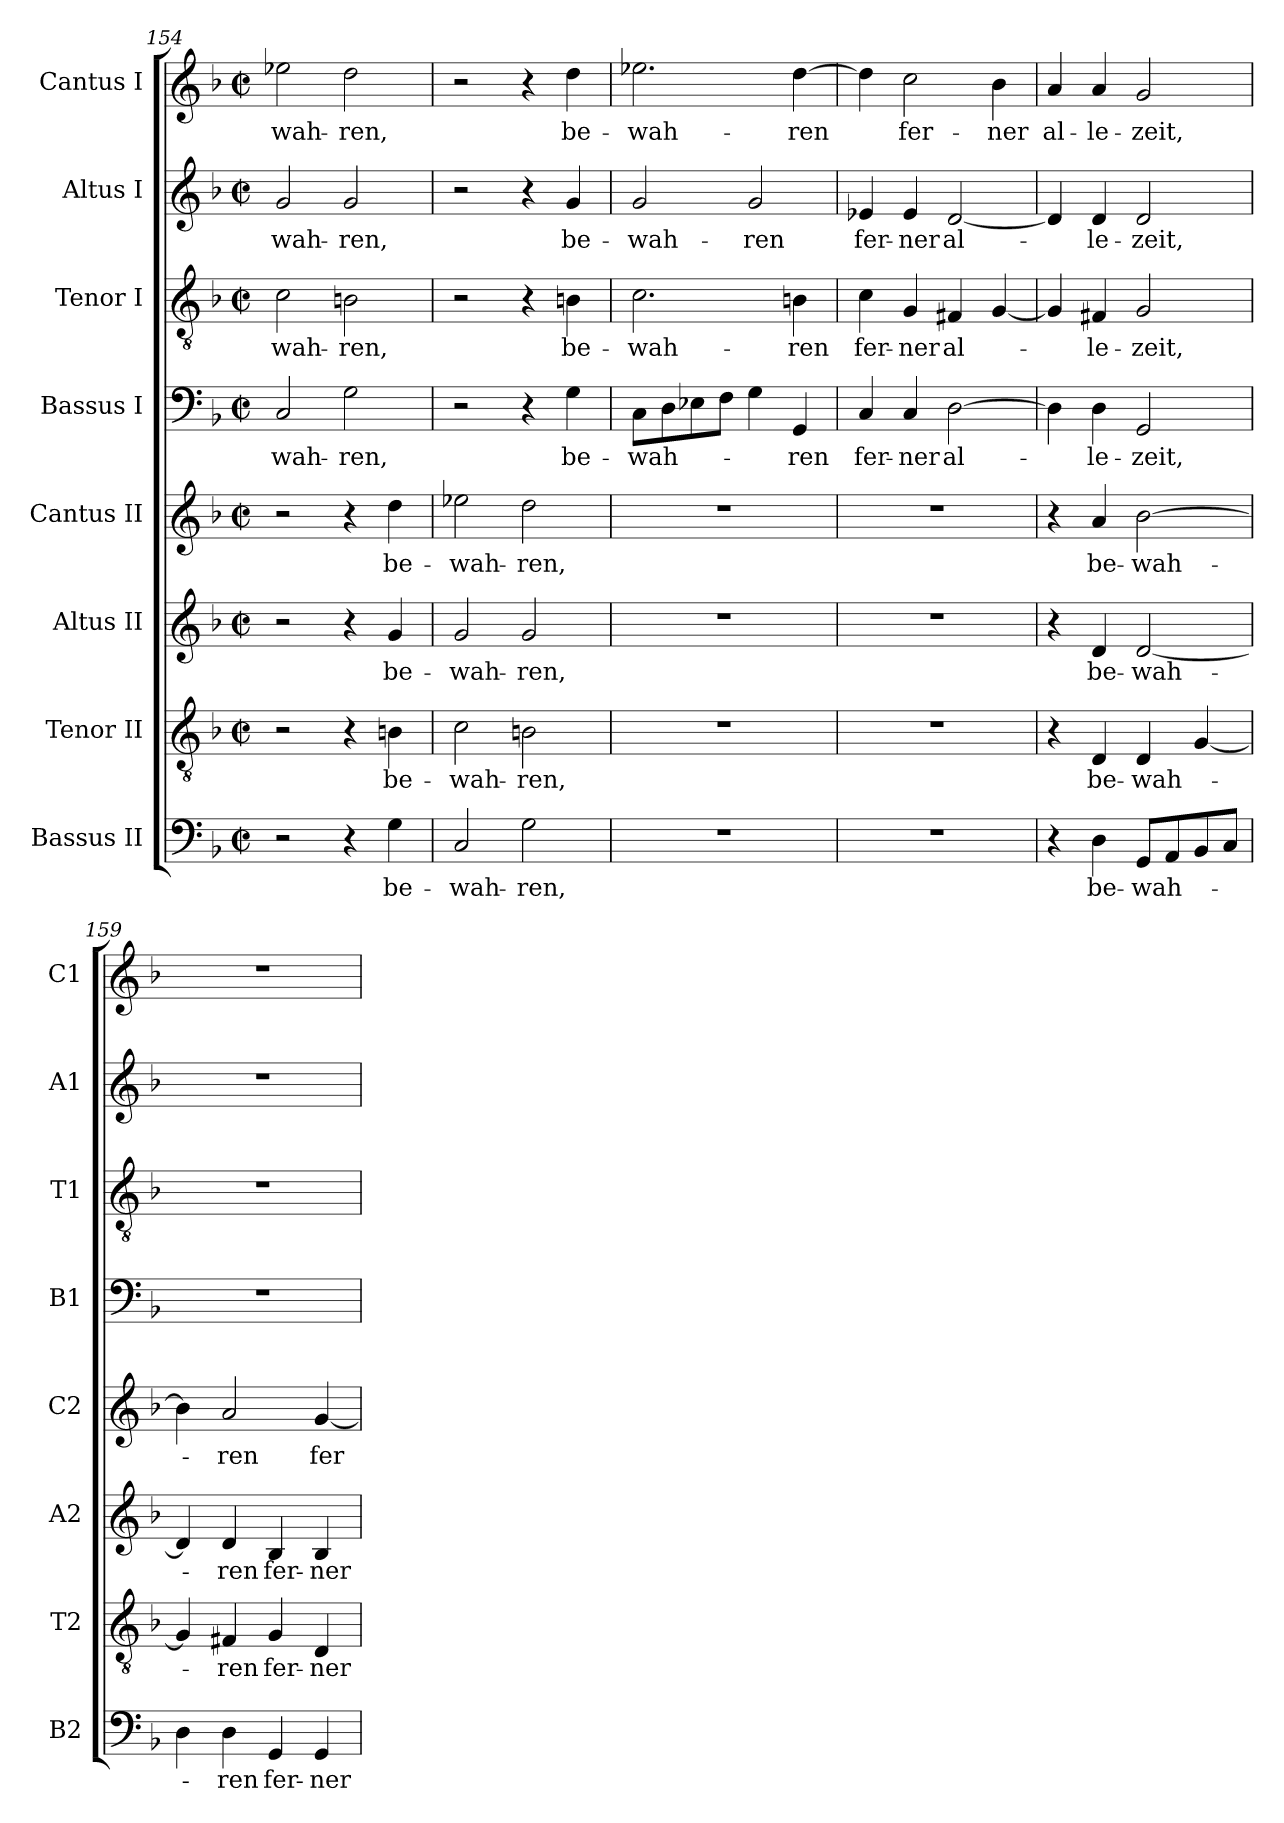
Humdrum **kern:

**kern	**text	**kern	**text	**kern	**text	**kern	**text	**kern	**text	**kern	**text	**kern	**text	**kern	**text
*part8	*part8	*part7	*part7	*part6	*part6	*part5	*part5	*part4	*part4	*part3	*part3	*part2	*part2	*part1	*part1
*staff8	*staff8	*staff7	*staff7	*staff6	*staff6	*staff5	*staff5	*staff4	*staff4	*staff3	*staff3	*staff2	*staff2	*staff1	*staff1
*I"Bassus II	*	*I"Tenor II	*	*I"Altus II	*	*I"Cantus II	*	*I"Bassus I	*	*I"Tenor I	*	*I"Altus I	*	*I"Cantus I	*
*I'B2	*	*I'T2	*	*I'A2	*	*I'C2	*	*I'B1	*	*I'T1	*	*I'A1	*	*I'C1	*
*clefF4	*	*clefGv2	*	*clefG2	*	*clefG2	*	*clefF4	*	*clefGv2	*	*clefG2	*	*clefG2	*
*k[b-]	*	*k[b-]	*	*k[b-]	*	*k[b-]	*	*k[b-]	*	*k[b-]	*	*k[b-]	*	*k[b-]	*
*F:	*	*F:	*	*F:	*	*F:	*	*F:	*	*F:	*	*F:	*	*F:	*
*M2/2	*	*M2/2	*	*M2/2	*	*M2/2	*	*M2/2	*	*M2/2	*	*M2/2	*	*M2/2	*
*met(c|)	*	*met(c|)	*	*met(c|)	*	*met(c|)	*	*met(c|)	*	*met(c|)	*	*met(c|)	*	*met(c|)	*
=154	=154	=154	=154	=154	=154	=154	=154	=154	=154	=154	=154	=154	=154	=154	=154
!	!	!	!	!	!	!	!	!	!LO:LY:b	!	!	!	!	!	!
!	!	!	!	!	!	!	!	!	!	!	!LO:LY:b	!	!	!	!
!	!	!	!	!	!	!	!	!	!	!	!	!	!LO:LY:b	!	!
!	!	!	!	!	!	!	!	!	!	!	!	!	!	!	!LO:LY:b
2r	.	2r	.	2r	.	2r	.	2C/	-wah-	2c\	-wah-	2g/	-wah-	2ee-X\	-wah-
!	!	!	!	!	!	!	!	!	!LO:LY:b	!	!	!	!	!	!
!	!	!	!	!	!	!	!	!	!	!	!LO:LY:b	!	!	!	!
!	!	!	!	!	!	!	!	!	!	!	!	!	!LO:LY:b	!	!
!	!	!	!	!	!	!	!	!	!	!	!	!	!	!	!LO:LY:b
4r	.	4r	.	4r	.	4r	.	2G\	-ren,	2Bn\	-ren,	2g/	-ren,	2dd\	-ren,
!	!LO:LY:b	!	!	!	!	!	!	!	!	!	!	!	!	!	!
!	!	!	!LO:LY:b	!	!	!	!	!	!	!	!	!	!	!	!
!	!	!	!	!	!LO:LY:b	!	!	!	!	!	!	!	!	!	!
!	!	!	!	!	!	!	!LO:LY:b	!	!	!	!	!	!	!	!
4G\	be-	4Bn\	be-	4g/	be-	4dd\	be-	.	.	.	.	.	.	.	.
=155	=155	=155	=155	=155	=155	=155	=155	=155	=155	=155	=155	=155	=155	=155	=155
!	!LO:LY:b	!	!	!	!	!	!	!	!	!	!	!	!	!	!
!	!	!	!LO:LY:b	!	!	!	!	!	!	!	!	!	!	!	!
!	!	!	!	!	!LO:LY:b	!	!	!	!	!	!	!	!	!	!
!	!	!	!	!	!	!	!LO:LY:b	!	!	!	!	!	!	!	!
2C/	-wah-	2c\	-wah-	2g/	-wah-	2ee-X\	-wah-	2r	.	2r	.	2r	.	2r	.
!	!LO:LY:b	!	!	!	!	!	!	!	!	!	!	!	!	!	!
!	!	!	!LO:LY:b	!	!	!	!	!	!	!	!	!	!	!	!
!	!	!	!	!	!LO:LY:b	!	!	!	!	!	!	!	!	!	!
!	!	!	!	!	!	!	!LO:LY:b	!	!	!	!	!	!	!	!
2G\	-ren,	2Bn\	-ren,	2g/	-ren,	2dd\	-ren,	4r	.	4r	.	4r	.	4r	.
!	!	!	!	!	!	!	!	!	!LO:LY:b	!	!	!	!	!	!
!	!	!	!	!	!	!	!	!	!	!	!LO:LY:b	!	!	!	!
!	!	!	!	!	!	!	!	!	!	!	!	!	!LO:LY:b	!	!
!	!	!	!	!	!	!	!	!	!	!	!	!	!	!	!LO:LY:b
.	.	.	.	.	.	.	.	4G\	be-	4Bn\	be-	4g/	be-	4dd\	be-
=156	=156	=156	=156	=156	=156	=156	=156	=156	=156	=156	=156	=156	=156	=156	=156
!	!	!	!	!	!	!	!	!	!LO:LY:b	!	!	!	!	!	!
!	!	!	!	!	!	!	!	!	!	!	!LO:LY:b	!	!	!	!
!	!	!	!	!	!	!	!	!	!	!	!	!	!LO:LY:b	!	!
!	!	!	!	!	!	!	!	!	!	!	!	!	!	!	!LO:LY:b
1r	.	1r	.	1r	.	1r	.	8C\L	-wah-	2.c\	-wah-	2g/	-wah-	2.ee-X\	-wah-
.	.	.	.	.	.	.	.	8D\	.	.	.	.	.	.	.
.	.	.	.	.	.	.	.	8E-X\	.	.	.	.	.	.	.
.	.	.	.	.	.	.	.	8F\J	.	.	.	.	.	.	.
!	!	!	!	!	!	!	!	!	!	!	!	!	!LO:LY:b	!	!
.	.	.	.	.	.	.	.	4G\	.	.	.	2g/	-ren	.	.
!	!	!	!	!	!	!	!	!	!LO:LY:b	!	!	!	!	!	!
!	!	!	!	!	!	!	!	!	!	!	!LO:LY:b	!	!	!	!
!	!	!	!	!	!	!	!	!	!	!	!	!	!	!	!LO:LY:b
.	.	.	.	.	.	.	.	4GG/	-ren	4Bn\	-ren	.	.	[4dd\	-ren
!!LO:PB:g=z
=157	=157	=157	=157	=157	=157	=157	=157	=157	=157	=157	=157	=157	=157	=157	=157
!	!	!	!	!	!	!	!	!	!LO:LY:b	!	!	!	!	!	!
!	!	!	!	!	!	!	!	!	!	!	!LO:LY:b	!	!	!	!
!	!	!	!	!	!	!	!	!	!	!	!	!	!LO:LY:b	!	!
1r	.	1r	.	1r	.	1r	.	4C/	fer-	4c\	fer-	4e-X/	fer-	4dd\]	.
!	!	!	!	!	!	!	!	!	!LO:LY:b	!	!	!	!	!	!
!	!	!	!	!	!	!	!	!	!	!	!LO:LY:b	!	!	!	!
!	!	!	!	!	!	!	!	!	!	!	!	!	!LO:LY:b	!	!
!	!	!	!	!	!	!	!	!	!	!	!	!	!	!	!LO:LY:b
.	.	.	.	.	.	.	.	4C/	-ner	4G/	-ner	4e-/	-ner	2cc\	fer-
!	!	!	!	!	!	!	!	!	!LO:LY:b	!	!	!	!	!	!
!	!	!	!	!	!	!	!	!	!	!	!LO:LY:b	!	!	!	!
!	!	!	!	!	!	!	!	!	!	!	!	!	!LO:LY:b	!	!
.	.	.	.	.	.	.	.	[2D\	al-	4F#X/	al-	[2d/	al-	.	.
!	!	!	!	!	!	!	!	!	!	!	!	!	!	!	!LO:LY:b
.	.	.	.	.	.	.	.	.	.	[4G/	.	.	.	4b-\	-ner
=158	=158	=158	=158	=158	=158	=158	=158	=158	=158	=158	=158	=158	=158	=158	=158
!	!	!	!	!	!	!	!	!	!	!	!	!	!	!	!LO:LY:b
4r	.	4r	.	4r	.	4r	.	4D\]	.	4G/]	.	4d/]	.	4a/	al-
!	!LO:LY:b	!	!	!	!	!	!	!	!	!	!	!	!	!	!
!	!	!	!LO:LY:b	!	!	!	!	!	!	!	!	!	!	!	!
!	!	!	!	!	!LO:LY:b	!	!	!	!	!	!	!	!	!	!
!	!	!	!	!	!	!	!LO:LY:b	!	!	!	!	!	!	!	!
!	!	!	!	!	!	!	!	!	!LO:LY:b	!	!	!	!	!	!
!	!	!	!	!	!	!	!	!	!	!	!LO:LY:b	!	!	!	!
!	!	!	!	!	!	!	!	!	!	!	!	!	!LO:LY:b	!	!
!	!	!	!	!	!	!	!	!	!	!	!	!	!	!	!LO:LY:b
4D\	be-	4D/	be-	4d/	be-	4a/	be-	4D\	-le-	4F#X/	-le-	4d/	-le-	4a/	-le-
!	!LO:LY:b	!	!	!	!	!	!	!	!	!	!	!	!	!	!
!	!	!	!LO:LY:b	!	!	!	!	!	!	!	!	!	!	!	!
!	!	!	!	!	!LO:LY:b	!	!	!	!	!	!	!	!	!	!
!	!	!	!	!	!	!	!LO:LY:b	!	!	!	!	!	!	!	!
!	!	!	!	!	!	!	!	!	!LO:LY:b	!	!	!	!	!	!
!	!	!	!	!	!	!	!	!	!	!	!LO:LY:b	!	!	!	!
!	!	!	!	!	!	!	!	!	!	!	!	!	!LO:LY:b	!	!
!	!	!	!	!	!	!	!	!	!	!	!	!	!	!	!LO:LY:b
8GG/L	-wah-	4D/	-wah-	[2d/	-wah-	[2b-\	-wah-	2GG/	-zeit,	2G/	-zeit,	2d/	-zeit,	2g/	-zeit,
8AA/	.	.	.	.	.	.	.	.	.	.	.	.	.	.	.
8BB-/	.	[4G/	.	.	.	.	.	.	.	.	.	.	.	.	.
8C/J	.	.	.	.	.	.	.	.	.	.	.	.	.	.	.
=159	=159	=159	=159	=159	=159	=159	=159	=159	=159	=159	=159	=159	=159	=159	=159
4D\	.	4G/]	.	4d/]	.	4b-\]	.	1r	.	1r	.	1r	.	1r	.
!	!LO:LY:b	!	!	!	!	!	!	!	!	!	!	!	!	!	!
!	!	!	!LO:LY:b	!	!	!	!	!	!	!	!	!	!	!	!
!	!	!	!	!	!LO:LY:b	!	!	!	!	!	!	!	!	!	!
!	!	!	!	!	!	!	!LO:LY:b	!	!	!	!	!	!	!	!
4D\	-ren	4F#X/	-ren	4d/	-ren	2a/	-ren	.	.	.	.	.	.	.	.
!	!LO:LY:b	!	!	!	!	!	!	!	!	!	!	!	!	!	!
!	!	!	!LO:LY:b	!	!	!	!	!	!	!	!	!	!	!	!
!	!	!	!	!	!LO:LY:b	!	!	!	!	!	!	!	!	!	!
4GG/	fer-	4G/	fer-	4B-/	fer-	.	.	.	.	.	.	.	.	.	.
!	!LO:LY:b	!	!	!	!	!	!	!	!	!	!	!	!	!	!
!	!	!	!LO:LY:b	!	!	!	!	!	!	!	!	!	!	!	!
!	!	!	!	!	!LO:LY:b	!	!	!	!	!	!	!	!	!	!
!	!	!	!	!	!	!	!LO:LY:b	!	!	!	!	!	!	!	!
4GG/	-ner	4D/	-ner	4B-/	-ner	[4g/	fer-	.	.	.	.	.	.	.	.
=	=	=	=	=	=	=	=	=	=	=	=	=	=	=	=
*-	*-	*-	*-	*-	*-	*-	*-	*-	*-	*-	*-	*-	*-	*-	*-
